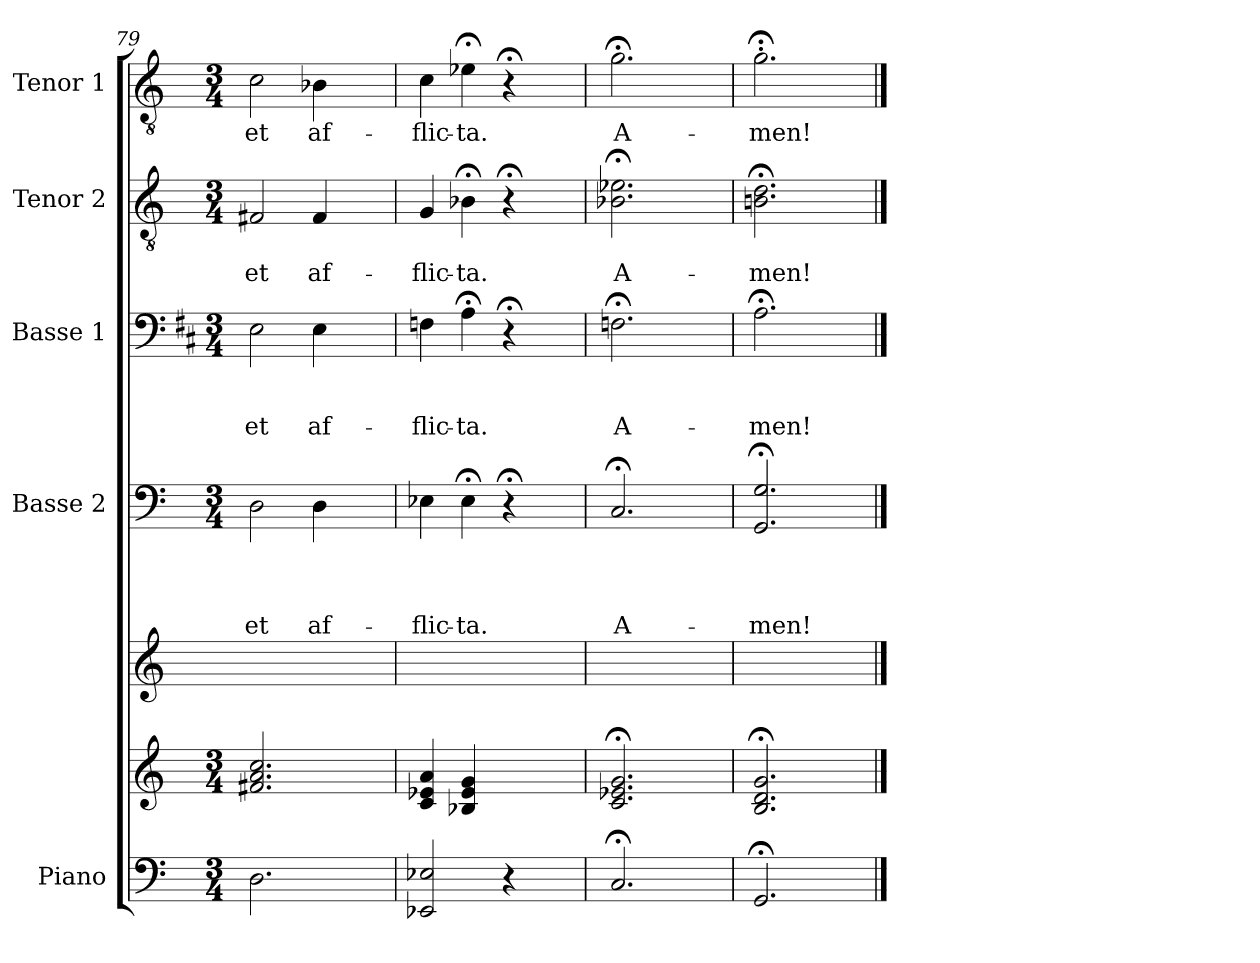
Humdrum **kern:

**kern	**kern	**kern	**kern	**text	**text	**text	**text	**kern	**text	**text	**text	**kern	**text	**text	**kern	**text
*part6	*part6	*part5	*part4	*part4	*part4	*part4	*part4	*part3	*part3	*part3	*part3	*part2	*part2	*part2	*part1	*part1
*staff7	*staff6	*staff5	*staff4	*staff4	*staff4	*staff4	*staff4	*staff3	*staff3	*staff3	*staff3	*staff2	*staff2	*staff2	*staff1	*staff1
*I"Piano	*	*	*I"Basse 2	*	*	*	*	*I"Basse 1	*	*	*	*I"Tenor 2	*	*	*I"Tenor 1	*
*	*	*	*I'B 2	*	*	*	*	*I'B 1	*	*	*	*I'T 2	*	*	*I'T 1	*
*clefF4	*clefG2	*clefG2	*clefF4	*	*	*	*	*clefF4	*	*	*	*clefGv2	*	*	*clefGv2	*
*	*	*	*	*	*	*	*	*ITrd1c2	*	*	*	*	*	*	*	*
*k[]	*k[]	*k[]	*k[]	*	*	*	*	*k[]	*	*	*	*k[]	*	*	*k[]	*
*a:	*a:	*a:	*a:	*	*	*	*	*a:	*	*	*	*a:	*	*	*a:	*
*M3/4	*M3/4	*	*M3/4	*	*	*	*	*M3/4	*	*	*	*M3/4	*	*	*M3/4	*
=79	=79	=79	=79	=79	=79	=79	=79	=79	=79	=79	=79	=79	=79	=79	=79	=79
!	!	!	!	!	!	!	!LO:LY:b	!	!	!	!LO:LY:b	!	!	!LO:LY:b	!	!LO:LY:b
2.D\	2.f#X/ 2.a/ 2.cc/	1ryy	2D\	.	.	.	et	2D\	.	.	et	2F#X/	.	et	2c\	et
!	!	!	!	!	!	!	!LO:LY:b	!	!	!	!LO:LY:b	!	!	!LO:LY:b	!	!LO:LY:b
.	.	.	4D\	.	.	.	af-	4D\	.	.	af-	4F#/	.	af-	4B-X\	af-
4ryy	4ryy	.	4ryy	.	.	.	.	4ryy	.	.	.	4ryy	.	.	4ryy	.
=80	=80	=80	=80	=80	=80	=80	=80	=80	=80	=80	=80	=80	=80	=80	=80	=80
!	!	!	!	!	!	!	!LO:LY:b	!	!	!	!LO:LY:b	!	!	!LO:LY:b	!	!LO:LY:b
2EE-X/ 2E-X/	4c/ 4e-X/ 4a/	1ryy	4E-X\	.	.	.	-flic-	4E-X\	.	.	-flic-	4G/	.	-flic-	4c\	-flic-
!	!	!	!	!	!	!	!LO:LY:b	!	!	!	!LO:LY:b	!	!	!LO:LY:b	!	!LO:LY:b
.	4B-X/ 4e-/ 4g/	.	4E-;<\	.	.	.	-ta.	4G;<\	.	.	-ta.	4B-X;<\	.	-ta.	4e-X;<\	-ta.
4r	4ryy	.	4r;<	.	.	.	.	4r;<	.	.	.	4r;<	.	.	4r;<	.
4ryy	4ryy	.	4ryy	.	.	.	.	4ryy	.	.	.	4ryy	.	.	4ryy	.
=81	=81	=81	=81	=81	=81	=81	=81	=81	=81	=81	=81	=81	=81	=81	=81	=81
!	!	!	!	!	!	!	!LO:LY:b	!	!	!	!LO:LY:b	!	!	!LO:LY:b	!	!LO:LY:b
2.C;</	2.c/;< 2.e-X/;< 2.g/;<	1ryy	2.C;</	.	.	.	A-	2.E-X;<\	.	.	A-	2.B-X\;< 2.e-X\;<	.	A-	2.g;<\	A-
4ryy	4ryy	.	4ryy	.	.	.	.	4ryy	.	.	.	4ryy	.	.	4ryy	.
!!LO:LB:g=z
=82	=82	=82	=82	=82	=82	=82	=82	=82	=82	=82	=82	=82	=82	=82	=82	=82
!	!	!	!	!	!	!	!LO:LY:b	!	!	!	!LO:LY:b	!	!	!LO:LY:b	!	!LO:LY:b
2.GG;</	2.B/;< 2.d/;< 2.g/;<	1ryy	2.GG/;< 2.G/;<	.	.	.	-men!	2.G;<;<\	.	.	-men!	2.Bni\;< 2.d\;<	.	-men!	2.g;<'>\	-men!
4ryy	4ryy	.	4ryy	.	.	.	.	4ryy	.	.	.	4ryy	.	.	4ryy	.
==	==	==	==	==	==	==	==	==	==	==	==	==	==	==	==	==
*-	*-	*-	*-	*-	*-	*-	*-	*-	*-	*-	*-	*-	*-	*-	*-	*-
